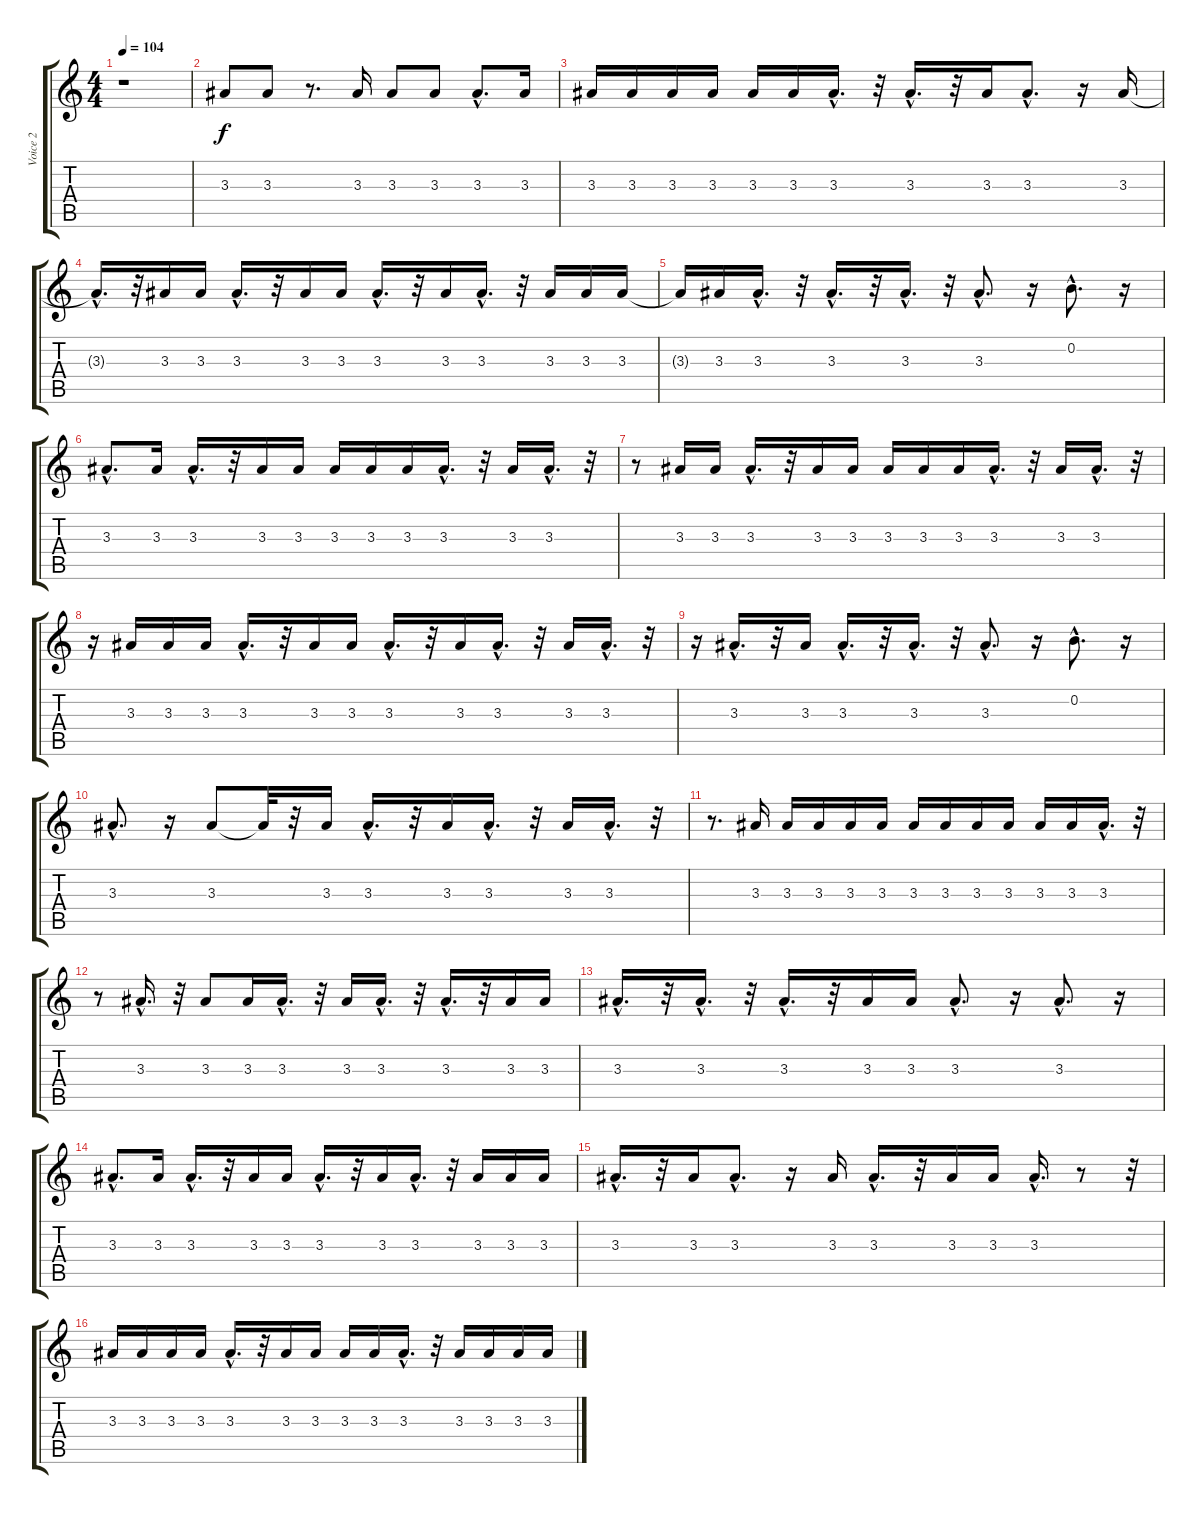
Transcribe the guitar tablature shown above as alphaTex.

\track ("Voice 2" "Voice 2") {instrument electricguitarjazz}
\staff {score tabs}
\tuning (E4 B3 G3 D3 A2 E2) {hide}
\ts (4 4)
\tempo 104
\clef g2
\ks c
r.1{dy f} |
3.3.8 3.3.8 r.8{d} 3.3.16 3.3.8 3.3.8 3.3{hac}.8{d} 3.3.16 |
3.3.16 3.3.16 3.3.16 3.3.16 3.3.16 3.3.16 3.3{hac}.16{d} r.32 3.3{hac}.16{d} r.32 3.3.16 3.3{hac}.8{d} r.16 3.3.16 |
3.3{hac t}.16{d} r.32 3.3.16 3.3.16 3.3{hac}.16{d} r.32 3.3.16 3.3.16 3.3{hac}.16{d} r.32 3.3.16 3.3{hac}.16{d} r.32 3.3.16 3.3.16 3.3.16 |
3.3{t}.16 3.3.16 3.3{hac}.16{d} r.32 3.3{hac}.16{d} r.32 3.3{hac}.16{d} r.32 3.3{hac}.8{d} r.16 0.2{hac}.8{d} r.16 |
3.3{hac}.8{d} 3.3.16 3.3{hac}.16{d} r.32 3.3.16 3.3.16 3.3.16 3.3.16 3.3.16 3.3{hac}.16{d} r.32 3.3.16 3.3{hac}.16{d} r.32 |
r.8 3.3.16 3.3.16 3.3{hac}.16{d} r.32 3.3.16 3.3.16 3.3.16 3.3.16 3.3.16 3.3{hac}.16{d} r.32 3.3.16 3.3{hac}.16{d} r.32 |
r.16 3.3.16 3.3.16 3.3.16 3.3{hac}.16{d} r.32 3.3.16 3.3.16 3.3{hac}.16{d} r.32 3.3.16 3.3{hac}.16{d} r.32 3.3.16 3.3{hac}.16{d} r.32 |
r.16 3.3{hac}.16{d} r.32 3.3.16 3.3{hac}.16{d} r.32 3.3{hac}.16{d} r.32 3.3{hac}.8{d} r.16 0.2{hac}.8{d} r.16 |
3.3{hac}.8{d} r.16 3.3.8 3.3{t}.32 r.32 3.3.16 3.3{hac}.16{d} r.32 3.3.16 3.3{hac}.16{d} r.32 3.3.16 3.3{hac}.16{d} r.32 |
r.8{d} 3.3.16 3.3.16 3.3.16 3.3.16 3.3.16 3.3.16 3.3.16 3.3.16 3.3.16 3.3.16 3.3.16 3.3{hac}.16{d} r.32 |
r.8 3.3{hac}.16{d} r.32 3.3.8 3.3.16 3.3{hac}.16{d} r.32 3.3.16 3.3{hac}.16{d} r.32 3.3{hac}.16{d} r.32 3.3.16 3.3.16 |
3.3{hac}.16{d} r.32 3.3{hac}.16{d} r.32 3.3{hac}.16{d} r.32 3.3.16 3.3.16 3.3{hac}.8{d} r.16 3.3{hac}.8{d} r.16 |
3.3{hac}.8{d} 3.3.16 3.3{hac}.16{d} r.32 3.3.16 3.3.16 3.3{hac}.16{d} r.32 3.3.16 3.3{hac}.16{d} r.32 3.3.16 3.3.16 3.3.16 |
3.3{hac}.16{d} r.32 3.3.16 3.3{hac}.8{d} r.16 3.3.16 3.3{hac}.16{d} r.32 3.3.16 3.3.16 3.3{hac}.16{d} r.8 r.32 |
3.3.16 3.3.16 3.3.16 3.3.16 3.3{hac}.16{d} r.32 3.3.16 3.3.16 3.3.16 3.3.16 3.3{hac}.16{d} r.32 3.3.16 3.3.16 3.3.16 3.3.16
